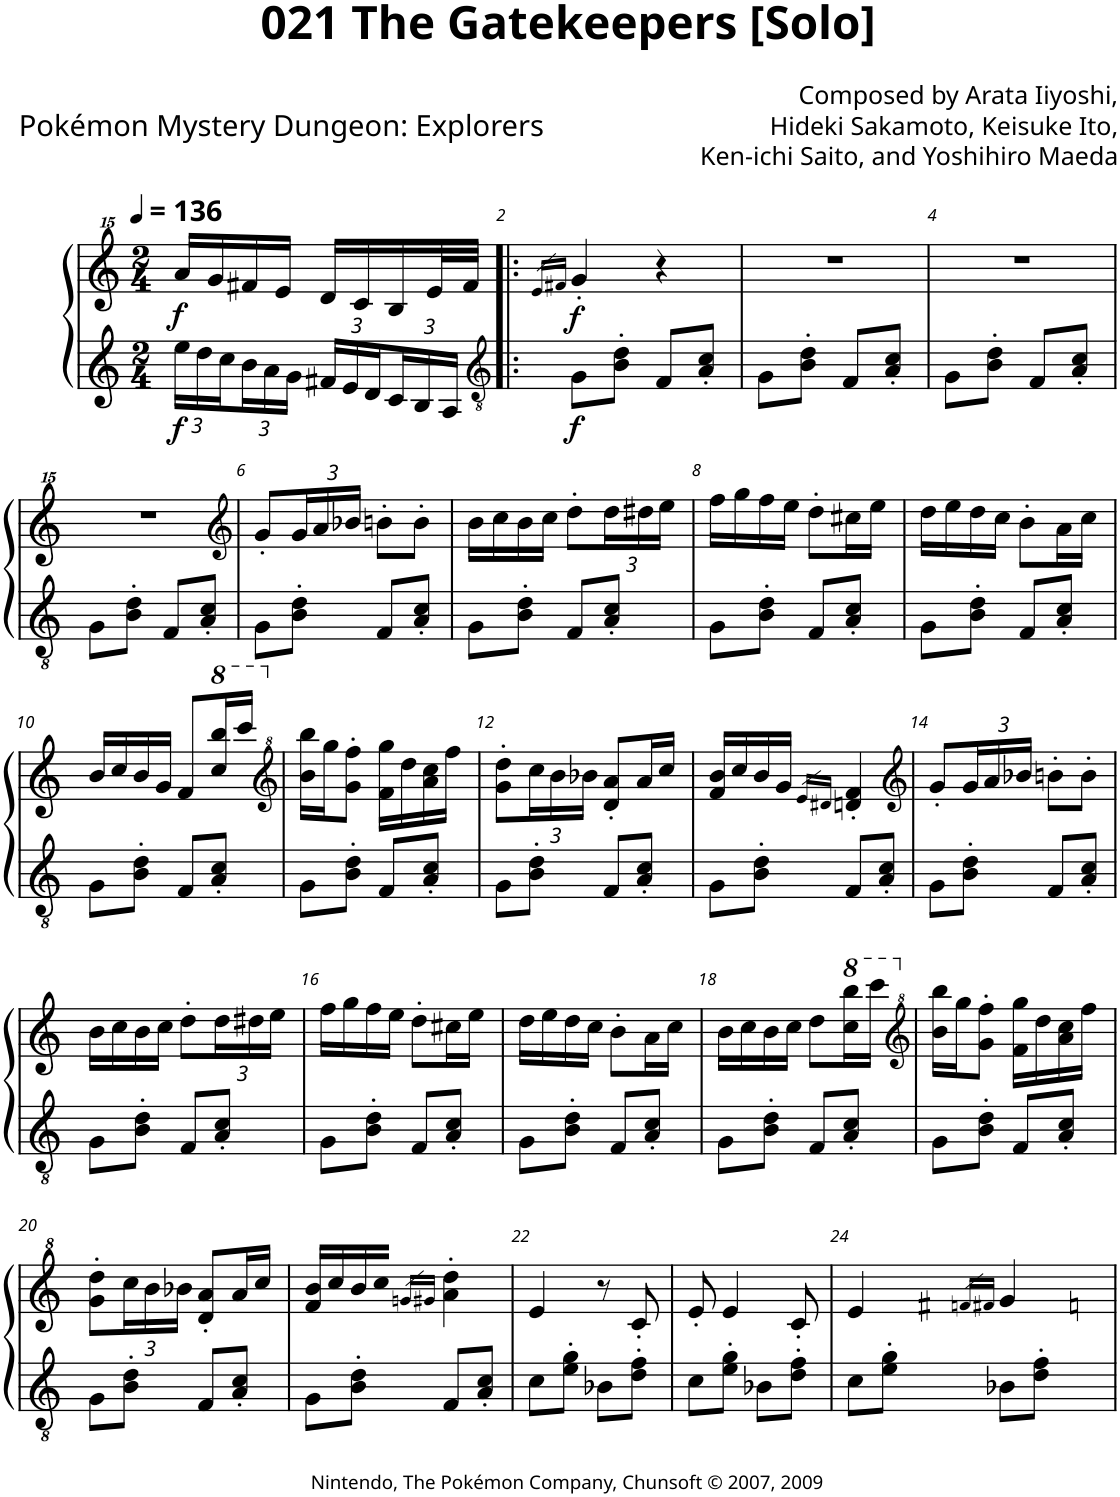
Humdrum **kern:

**kern	**kern	**dynam
*part1	*part1	*part1
*staff2	*staff1	*staff1/2
*I"Piano, Right	*	*
*I'Pno.	*	*
*clefG2	*clefG^^2	*
*k[]	*k[]	*
*M2/4	*M2/4	*
*MM136	*MM136	*
*Xbrackettup	*	*
=1	=1	=1
!	!	!LO:DY:b=2
!	!	!LO:DY:n=1:b
24ee\LL	16aaa/LL	f f
24dd\	.	.
.	16ggg/	.
24cc\	.	.
24b\	16fff#X/	.
24a\	.	.
.	16eee/JJ	.
24g\JJ	.	.
24f#X/LL	16ddd/LL	.
24e/	.	.
.	16ccc/	.
24d/	.	.
24c/	16bb/	.
24B/	.	.
.	32eee/L	.
24A/JJ	.	.
.	32fff#/JJJ	.
=2!|:	=2!|:	=2!|:
*clefGv2	*	*
.	16qeee/LL	.
.	16qfff#X/JJ	.
!	!	!LO:DY:b=2
!	!	!LO:DY:n=1:b
8G\L	4ggg'/	f f
8B\' 8d\'J	.	.
8F/L	4r	.
8A/' 8c/'J	.	.
=3	=3	=3
8G\L	2r	.
8B\' 8d\'J	.	.
8F/L	.	.
8A/' 8c/'J	.	.
=4	=4	=4
8G\L	2r	.
8B\' 8d\'J	.	.
8F/L	.	.
8A/' 8c/'J	.	.
!!LO:LB:g=z
=5	=5	=5
8G\L	2r	.
8B\' 8d\'J	.	.
8F/L	.	.
8A/' 8c/'J	.	.
=6	=6	=6
*	*clefG2	*
8G\L	8g'/L	.
*	*Xbrackettup	*
8B\' 8d\'J	24g/L	.
.	24a/	.
.	24b-X/JJ	.
8F/L	8bn'\L	.
8A/' 8c/'J	8b'\J	.
=7	=7	=7
8G\L	16b\LL	.
.	16cc\	.
8B\' 8d\'J	16b\	.
.	16cc\JJ	.
8F/L	8dd'\L	.
8A/' 8c/'J	24dd\L	.
.	24dd#X\	.
.	24ee\JJ	.
=8	=8	=8
8G\L	16ff\LL	.
.	16gg\	.
8B\' 8d\'J	16ff\	.
.	16ee\JJ	.
8F/L	8dd'\L	.
8A/' 8c/'J	16cc#X\L	.
.	16ee\JJ	.
=9	=9	=9
8G\L	16dd\LL	.
.	16ee\	.
8B\' 8d\'J	16dd\	.
.	16cc\JJ	.
8F/L	8b'\L	.
8A/' 8c/'J	16a\L	.
.	16cc\JJ	.
!!LO:LB:g=z
=10	=10	=10
8G\L	16b/LL	.
.	16cc/	.
8B\' 8d\'J	16b/	.
.	16g/JJ	.
8F/L	8f/L	.
*	*8va	*
8A/' 8c/'J	16ccc/ 16bbb/L	.
.	16cccc/JJ	.
=11	=11	=11
*	*clefG^2	*
*	*X8va	*
8G\L	16bb\ 16bbb\LL	.
.	16ggg\J	.
8B\' 8d\'J	8gg\' 8fff\'J	.
8F/L	16ff\ 16ggg\LL	.
.	16ddd\	.
8A/' 8c/'J	16aa\ 16ccc\	.
.	16fff\JJ	.
=12	=12	=12
8G\L	8gg\' 8ddd\'L	.
8B\' 8d\'J	24ccc\L	.
.	24bb\	.
.	24bb-X\JJ	.
8F/L	8dd/' 8aa/'L	.
8A/' 8c/'J	16aa/L	.
.	16ccc/JJ	.
=13	=13	=13
*	*^	*
8G\L	16ff/ 16bb/LL	8.ryy	.
.	16ccc/	.	.
8B\' 8d\'J	16bb/	.	.
.	16gg/JJ	32eeLLL	.
.	.	32dd#XJJJ	.
.	16qee/LL	.	.
.	16qdd#X/JJ	.	.
8F/L	4ddn/' 4ff/'	4ryy	.
8A/' 8c/'J	.	.	.
*	*v	*v	*
=14	=14	=14
*	*clefG2	*
8G\L	8g'/L	.
8B\' 8d\'J	24g/L	.
.	24a/	.
.	24b-X/JJ	.
8F/L	8bn'\L	.
8A/' 8c/'J	8b'\J	.
!!LO:LB:g=z
=15	=15	=15
8G\L	16b\LL	.
.	16cc\	.
8B\' 8d\'J	16b\	.
.	16cc\JJ	.
8F/L	8dd'\L	.
8A/' 8c/'J	24dd\L	.
.	24dd#X\	.
.	24ee\JJ	.
=16	=16	=16
8G\L	16ff\LL	.
.	16gg\	.
8B\' 8d\'J	16ff\	.
.	16ee\JJ	.
8F/L	8dd'\L	.
8A/' 8c/'J	16cc#X\L	.
.	16ee\JJ	.
=17	=17	=17
8G\L	16dd\LL	.
.	16ee\	.
8B\' 8d\'J	16dd\	.
.	16cc\JJ	.
8F/L	8b'\L	.
8A/' 8c/'J	16a\L	.
.	16cc\JJ	.
=18	=18	=18
8G\L	16b\LL	.
.	16cc\	.
8B\' 8d\'J	16b\	.
.	16cc\JJ	.
8F/L	8dd\L	.
*	*8va	*
8A/' 8c/'J	16ccc\ 16bbb\L	.
.	16cccc\JJ	.
=19	=19	=19
*	*clefG^2	*
*	*X8va	*
8G\L	16bb\ 16bbb\LL	.
.	16ggg\J	.
8B\' 8d\'J	8gg\' 8fff\'J	.
8F/L	16ff\ 16ggg\LL	.
.	16ddd\	.
8A/' 8c/'J	16aa\ 16ccc\	.
.	16fff\JJ	.
!!LO:LB:g=z
=20	=20	=20
8G\L	8gg\' 8ddd\'L	.
8B\' 8d\'J	24ccc\L	.
.	24bb\	.
.	24bb-X\JJ	.
8F/L	8dd/' 8aa/'L	.
8A/' 8c/'J	16aa/L	.
.	16ccc/JJ	.
=21	=21	=21
*	*^	*
8G\L	16ff/ 16bb/LL	8.ryy	.
.	16ccc/	.	.
8B\' 8d\'J	16bb/	.	.
.	16cccJJ	32ggLLL	.
.	.	32gg#XJJJ	.
.	16qggn/LL	.	.
.	16qgg#X/JJ	.	.
8F/L	4aa\' 4ddd\'	4ryy	.
8A/' 8c/'J	.	.	.
*	*v	*v	*
=22	=22	=22
8c\L	4ee/	.
8e\' 8g\'J	.	.
8B-X\L	8r	.
8d\' 8f\'J	8cc'/	.
=23	=23	=23
8c\L	8ee'/	.
8e\' 8g\'J	4ee/	.
8B-X\L	.	.
8d\' 8f\'J	8cc'/	.
=24	=24	=24
*	*^	*
8c\L	4ee/	8.ryy	.
8e\' 8g\'J	.	.	.
.	.	32ffLLL	.
.	.	32ff#XJJJ	.
.	16qffn/LL	.	.
.	16qff#X/JJ	.	.
8B-X\L	4gg/	8.ryy	.
8d\' 8f\'J	.	.	.
.	.	32ff#LLL	.
.	.	32ffnJJJ	.
*	*v	*v	*
=	=	=
*-	*-	*-
